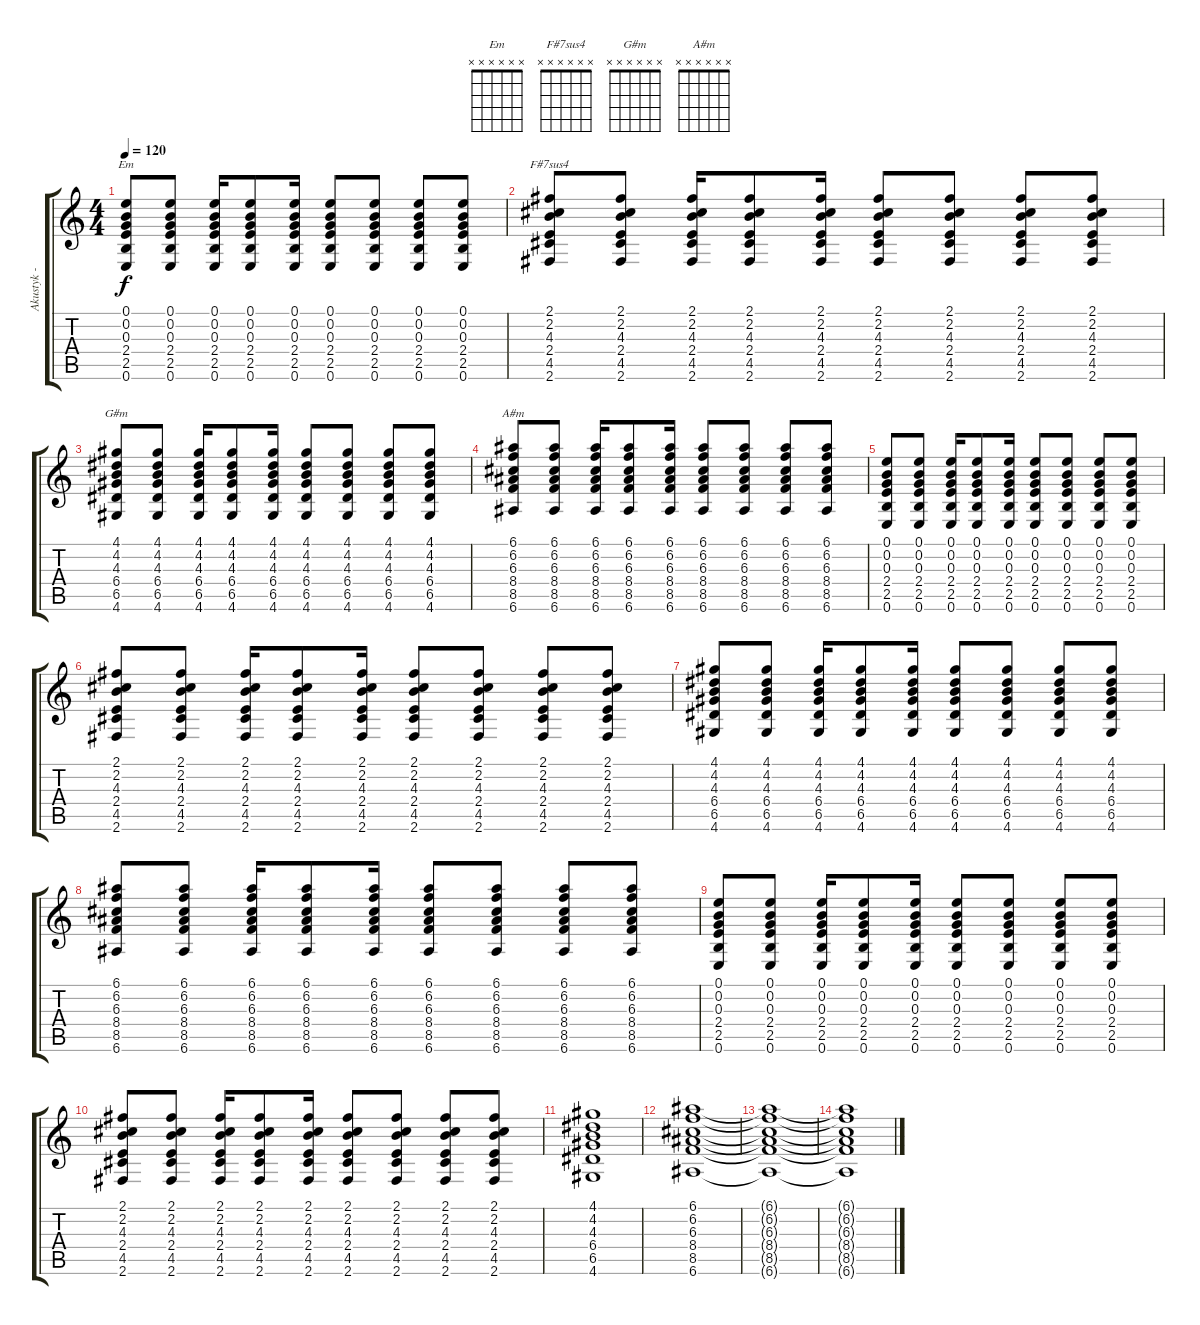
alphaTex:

\track ("Akustyk - Rythm (Rolamp)" "Akustyk - ") {instrument acousticguitarsteel}
\staff {score tabs}
\tuning (E4 B3 G3 D3 A2 E2) {hide}
\chord ("Em" x x x x x x) {firstfret 0}
\chord ("F#7sus4" x x x x x x) {firstfret 0}
\chord ("G#m" x x x x x x) {firstfret 0}
\chord ("A#m" x x x x x x) {firstfret 0}
\ts (4 4)
\tempo 120
\clef g2
\ks c
(0.1 0.2 0.3 2.4 2.5 0.6).8{ch "Em" dy f} (0.1 0.2 0.3 2.4 2.5 0.6).8 (0.1 0.2 0.3 2.4 2.5 0.6).16 (0.1 0.2 0.3 2.4 2.5 0.6).8 (0.1 0.2 0.3 2.4 2.5 0.6).16 (0.1 0.2 0.3 2.4 2.5 0.6).8 (0.1 0.2 0.3 2.4 2.5 0.6).8 (0.1 0.2 0.3 2.4 2.5 0.6).8 (0.1 0.2 0.3 2.4 2.5 0.6).8 |
(2.1 2.2 4.3 2.4 4.5 2.6).8{ch "F#7sus4"} (2.1 2.2 4.3 2.4 4.5 2.6).8 (2.1 2.2 4.3 2.4 4.5 2.6).16 (2.1 2.2 4.3 2.4 4.5 2.6).8 (2.1 2.2 4.3 2.4 4.5 2.6).16 (2.1 2.2 4.3 2.4 4.5 2.6).8 (2.1 2.2 4.3 2.4 4.5 2.6).8 (2.1 2.2 4.3 2.4 4.5 2.6).8 (2.1 2.2 4.3 2.4 4.5 2.6).8 |
(4.1 4.2 4.3 6.4 6.5 4.6).8{ch "G#m"} (4.1 4.2 4.3 6.4 6.5 4.6).8 (4.1 4.2 4.3 6.4 6.5 4.6).16 (4.1 4.2 4.3 6.4 6.5 4.6).8 (4.1 4.2 4.3 6.4 6.5 4.6).16 (4.1 4.2 4.3 6.4 6.5 4.6).8 (4.1 4.2 4.3 6.4 6.5 4.6).8 (4.1 4.2 4.3 6.4 6.5 4.6).8 (4.1 4.2 4.3 6.4 6.5 4.6).8 |
(6.1 6.2 6.3 8.4 8.5 6.6).8{ch "A#m"} (6.1 6.2 6.3 8.4 8.5 6.6).8 (6.1 6.2 6.3 8.4 8.5 6.6).16 (6.1 6.2 6.3 8.4 8.5 6.6).8 (6.1 6.2 6.3 8.4 8.5 6.6).16 (6.1 6.2 6.3 8.4 8.5 6.6).8 (6.1 6.2 6.3 8.4 8.5 6.6).8 (6.1 6.2 6.3 8.4 8.5 6.6).8 (6.1 6.2 6.3 8.4 8.5 6.6).8 |
(0.1 0.2 0.3 2.4 2.5 0.6).8 (0.1 0.2 0.3 2.4 2.5 0.6).8 (0.1 0.2 0.3 2.4 2.5 0.6).16 (0.1 0.2 0.3 2.4 2.5 0.6).8 (0.1 0.2 0.3 2.4 2.5 0.6).16 (0.1 0.2 0.3 2.4 2.5 0.6).8 (0.1 0.2 0.3 2.4 2.5 0.6).8 (0.1 0.2 0.3 2.4 2.5 0.6).8 (0.1 0.2 0.3 2.4 2.5 0.6).8 |
(2.1 2.2 4.3 2.4 4.5 2.6).8 (2.1 2.2 4.3 2.4 4.5 2.6).8 (2.1 2.2 4.3 2.4 4.5 2.6).16 (2.1 2.2 4.3 2.4 4.5 2.6).8 (2.1 2.2 4.3 2.4 4.5 2.6).16 (2.1 2.2 4.3 2.4 4.5 2.6).8 (2.1 2.2 4.3 2.4 4.5 2.6).8 (2.1 2.2 4.3 2.4 4.5 2.6).8 (2.1 2.2 4.3 2.4 4.5 2.6).8 |
(4.1 4.2 4.3 6.4 6.5 4.6).8 (4.1 4.2 4.3 6.4 6.5 4.6).8 (4.1 4.2 4.3 6.4 6.5 4.6).16 (4.1 4.2 4.3 6.4 6.5 4.6).8 (4.1 4.2 4.3 6.4 6.5 4.6).16 (4.1 4.2 4.3 6.4 6.5 4.6).8 (4.1 4.2 4.3 6.4 6.5 4.6).8 (4.1 4.2 4.3 6.4 6.5 4.6).8 (4.1 4.2 4.3 6.4 6.5 4.6).8 |
(6.1 6.2 6.3 8.4 8.5 6.6).8 (6.1 6.2 6.3 8.4 8.5 6.6).8 (6.1 6.2 6.3 8.4 8.5 6.6).16 (6.1 6.2 6.3 8.4 8.5 6.6).8 (6.1 6.2 6.3 8.4 8.5 6.6).16 (6.1 6.2 6.3 8.4 8.5 6.6).8 (6.1 6.2 6.3 8.4 8.5 6.6).8 (6.1 6.2 6.3 8.4 8.5 6.6).8 (6.1 6.2 6.3 8.4 8.5 6.6).8 |
(0.1 0.2 0.3 2.4 2.5 0.6).8 (0.1 0.2 0.3 2.4 2.5 0.6).8 (0.1 0.2 0.3 2.4 2.5 0.6).16 (0.1 0.2 0.3 2.4 2.5 0.6).8 (0.1 0.2 0.3 2.4 2.5 0.6).16 (0.1 0.2 0.3 2.4 2.5 0.6).8 (0.1 0.2 0.3 2.4 2.5 0.6).8 (0.1 0.2 0.3 2.4 2.5 0.6).8 (0.1 0.2 0.3 2.4 2.5 0.6).8 |
(2.1 2.2 4.3 2.4 4.5 2.6).8 (2.1 2.2 4.3 2.4 4.5 2.6).8 (2.1 2.2 4.3 2.4 4.5 2.6).16 (2.1 2.2 4.3 2.4 4.5 2.6).8 (2.1 2.2 4.3 2.4 4.5 2.6).16 (2.1 2.2 4.3 2.4 4.5 2.6).8 (2.1 2.2 4.3 2.4 4.5 2.6).8 (2.1 2.2 4.3 2.4 4.5 2.6).8 (2.1 2.2 4.3 2.4 4.5 2.6).8 |
(4.1 4.2 4.3 6.4 6.5 4.6).1{volume 16} |
(6.1 6.2 6.3 8.4 8.5 6.6).1{volume 0} |
(6.1{t} 6.2{t} 6.3{t} 8.4{t} 8.5{t} 6.6{t}).1 |
(6.1{t} 6.2{t} 6.3{t} 8.4{t} 8.5{t} 6.6{t}).1
